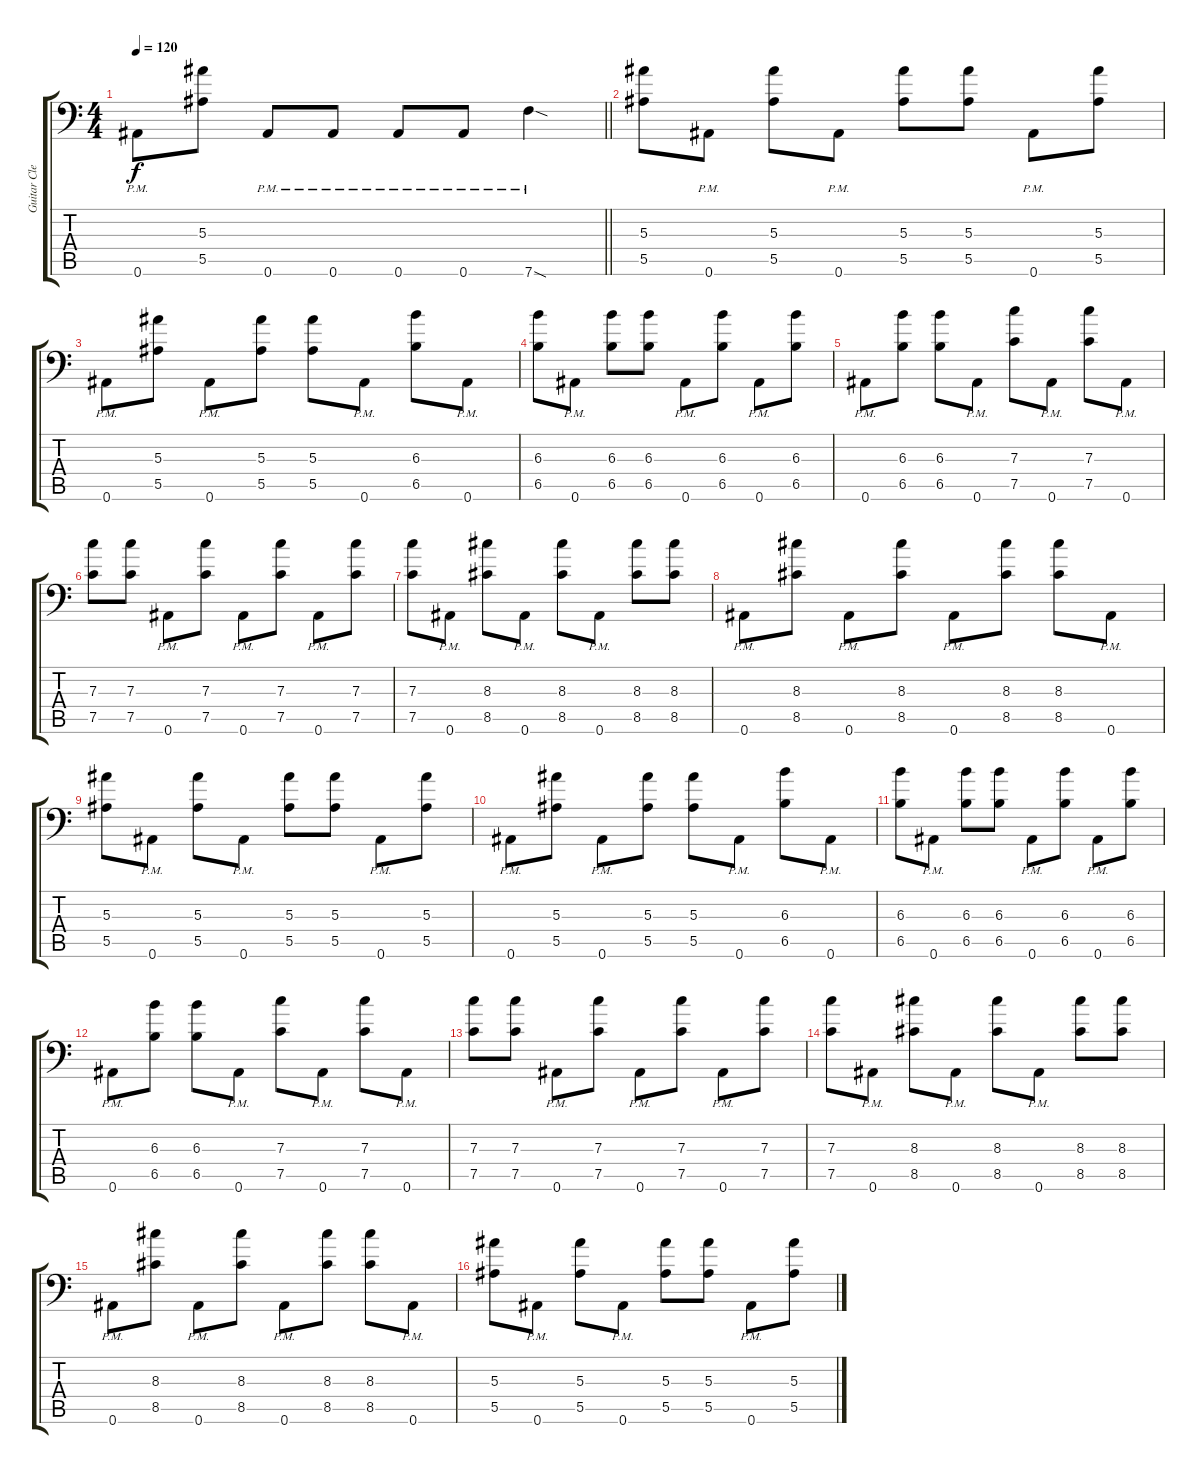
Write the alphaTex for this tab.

\track ("Guitar Clean" "Guitar Cle") {instrument electricguitarclean}
\staff {score tabs}
\tuning (D4 Bb3 F3 Bb2 F2 Bb1) {hide}
\ts (4 4)
\tempo 120
\clef f4
\barLineRight lightlight
\ks c
0.6{pm}.8{dy f} (5.3 5.5).8 0.6{pm}.8 0.6{pm}.8 0.6{pm}.8 0.6{pm}.8 7.6{sod pm}.4 |
(5.3 5.5).8 0.6{pm}.8 (5.3 5.5).8 0.6{pm}.8 (5.3 5.5).8 (5.3 5.5).8 0.6{pm}.8 (5.3 5.5).8 |
0.6{pm}.8 (5.3 5.5).8 0.6{pm}.8 (5.3 5.5).8 (5.3 5.5).8 0.6{pm}.8 (6.3 6.5).8 0.6{pm}.8 |
(6.3 6.5).8 0.6{pm}.8 (6.3 6.5).8 (6.3 6.5).8 0.6{pm}.8 (6.3 6.5).8 0.6{pm}.8 (6.3 6.5).8 |
0.6{pm}.8 (6.3 6.5).8 (6.3 6.5).8 0.6{pm}.8 (7.3 7.5).8 0.6{pm}.8 (7.3 7.5).8 0.6{pm}.8 |
(7.3 7.5).8 (7.3 7.5).8 0.6{pm}.8 (7.3 7.5).8 0.6{pm}.8 (7.3 7.5).8 0.6{pm}.8 (7.3 7.5).8 |
(7.3 7.5).8 0.6{pm}.8 (8.3 8.5).8 0.6{pm}.8 (8.3 8.5).8 0.6{pm}.8 (8.3 8.5).8 (8.3 8.5).8 |
0.6{pm}.8 (8.3 8.5).8 0.6{pm}.8 (8.3 8.5).8 0.6{pm}.8 (8.3 8.5).8 (8.3 8.5).8 0.6{pm}.8 |
(5.3 5.5).8 0.6{pm}.8 (5.3 5.5).8 0.6{pm}.8 (5.3 5.5).8 (5.3 5.5).8 0.6{pm}.8 (5.3 5.5).8 |
0.6{pm}.8 (5.3 5.5).8 0.6{pm}.8 (5.3 5.5).8 (5.3 5.5).8 0.6{pm}.8 (6.3 6.5).8 0.6{pm}.8 |
(6.3 6.5).8 0.6{pm}.8 (6.3 6.5).8 (6.3 6.5).8 0.6{pm}.8 (6.3 6.5).8 0.6{pm}.8 (6.3 6.5).8 |
0.6{pm}.8 (6.3 6.5).8 (6.3 6.5).8 0.6{pm}.8 (7.3 7.5).8 0.6{pm}.8 (7.3 7.5).8 0.6{pm}.8 |
(7.3 7.5).8 (7.3 7.5).8 0.6{pm}.8 (7.3 7.5).8 0.6{pm}.8 (7.3 7.5).8 0.6{pm}.8 (7.3 7.5).8 |
(7.3 7.5).8 0.6{pm}.8 (8.3 8.5).8 0.6{pm}.8 (8.3 8.5).8 0.6{pm}.8 (8.3 8.5).8 (8.3 8.5).8 |
0.6{pm}.8 (8.3 8.5).8 0.6{pm}.8 (8.3 8.5).8 0.6{pm}.8 (8.3 8.5).8 (8.3 8.5).8 0.6{pm}.8 |
(5.3 5.5).8 0.6{pm}.8 (5.3 5.5).8 0.6{pm}.8 (5.3 5.5).8 (5.3 5.5).8 0.6{pm}.8 (5.3 5.5).8
